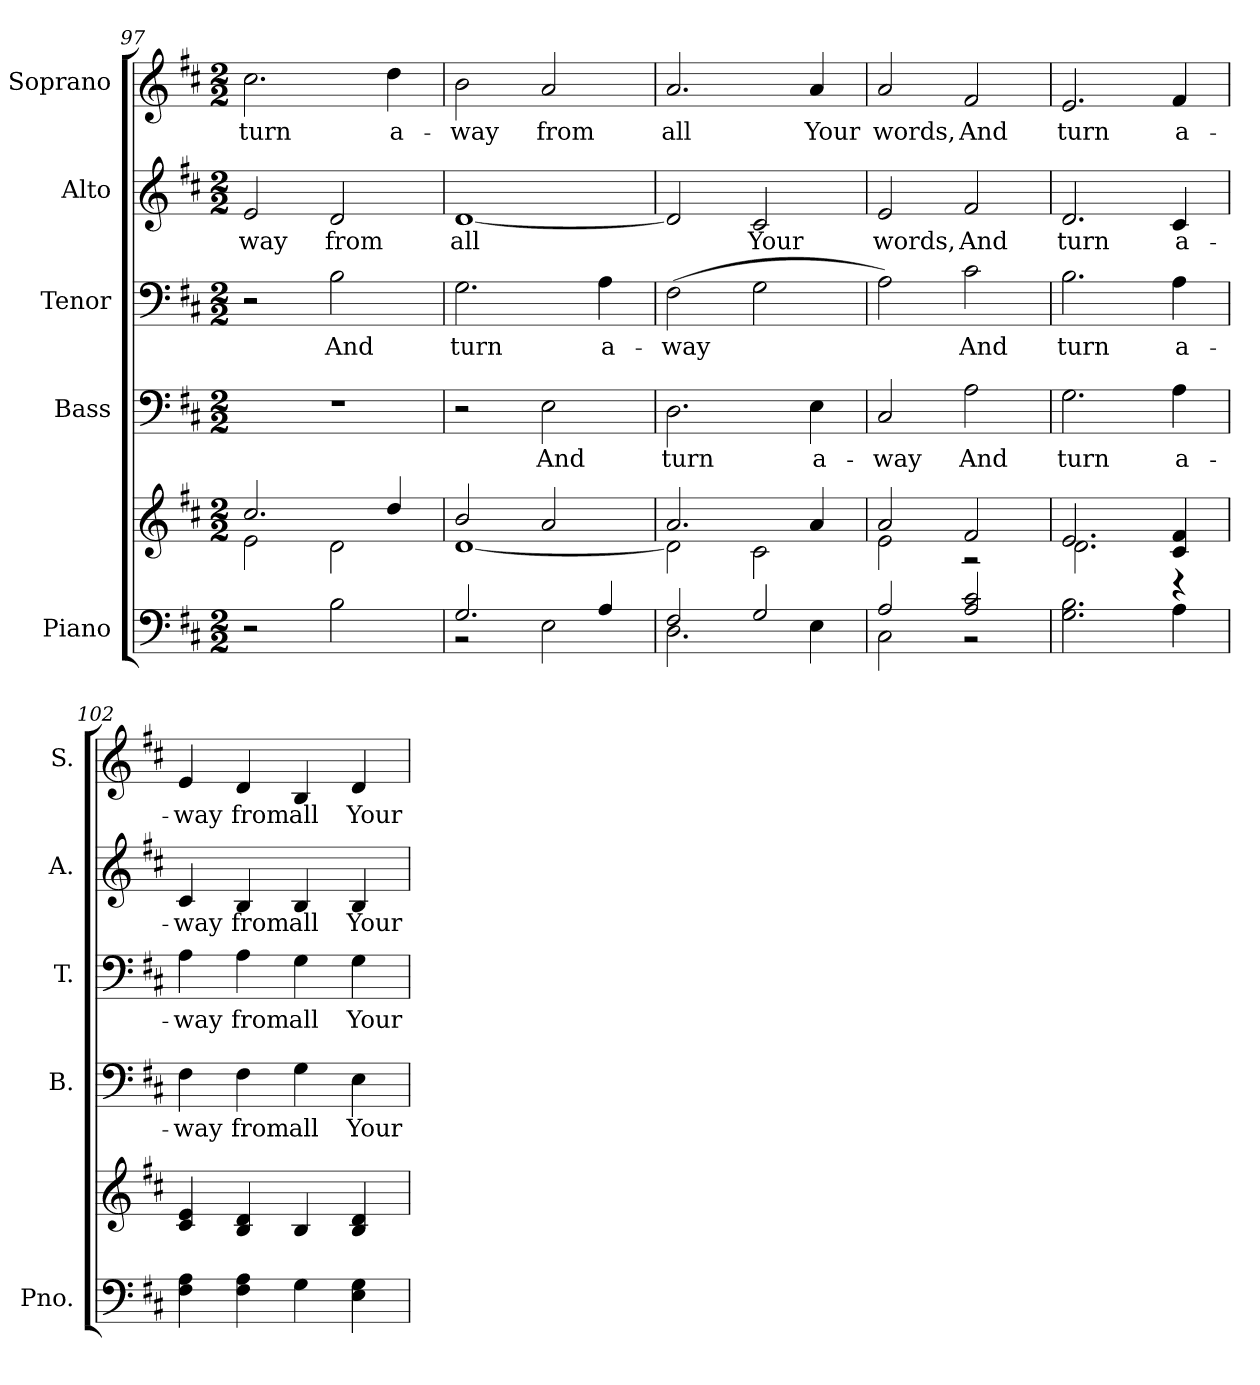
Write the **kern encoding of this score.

**kern	**kern	**kern	**text	**kern	**text	**kern	**text	**kern	**text
*part5	*part5	*part4	*part4	*part3	*part3	*part2	*part2	*part1	*part1
*staff6	*staff5	*staff4	*staff4	*staff3	*staff3	*staff2	*staff2	*staff1	*staff1
*I"Piano	*	*I"Bass	*	*I"Tenor	*	*I"Alto	*	*I"Soprano	*
*I'Pno.	*	*I'B.	*	*I'T.	*	*I'A.	*	*I'S.	*
*clefF4	*clefG2	*clefF4	*	*clefF4	*	*clefG2	*	*clefG2	*
*k[f#c#]	*k[f#c#]	*k[f#c#]	*	*k[f#c#]	*	*k[f#c#]	*	*k[f#c#]	*
*D:	*D:	*D:	*	*D:	*	*D:	*	*D:	*
*M2/2	*M2/2	*M2/2	*	*M2/2	*	*M2/2	*	*M2/2	*
=97	=97	=97	=97	=97	=97	=97	=97	=97	=97
*	*^	*	*	*	*	*	*	*	*
!	!	!	!	!	!	!	!	!LO:LY:b:color=#000000	!	!
!	!	!	!	!	!	!	!	!	!	!LO:LY:b:color=#000000
2r	2.cc#i/	2ei\	1r	.	2r	.	2ei/	-way	2.cc#i\	turn
!	!	!	!	!	!	!LO:LY:b:color=#000000	!	!	!	!
!	!	!	!	!	!	!	!	!LO:LY:b:color=#000000	!	!
2Bi\	.	2di\	.	.	2Bi\	And	2di/	from	.	.
!	!	!	!	!	!	!	!	!	!	!LO:LY:b:color=#000000
.	4ddi/	.	.	.	.	.	.	.	4ddi\	a-
=98	=98	=98	=98	=98	=98	=98	=98	=98	=98	=98
*^	*	*	*	*	*	*	*	*	*	*
!	!	!	!	!	!	!	!LO:LY:b:color=#000000	!	!	!	!
!	!	!	!	!	!	!	!	!	!LO:LY:b:color=#000000	!	!
!	!	!	!	!	!	!	!	!	!	!	!LO:LY:b:color=#000000
2.Gi/	2r	2bi/	[<1di	2r	.	2.Gi\	turn	[<1di	all	2bi\	-way
!	!	!	!	!	!LO:LY:b:color=#000000	!	!	!	!	!	!
!	!	!	!	!	!	!	!	!	!	!	!LO:LY:b:color=#000000
.	2Ei\	2ai/	.	2Ei\	And	.	.	.	.	2ai/	from
!	!	!	!	!	!	!	!LO:LY:b:color=#000000	!	!	!	!
4Ai/	.	.	.	.	.	4Ai\	a-	.	.	.	.
=99	=99	=99	=99	=99	=99	=99	=99	=99	=99	=99	=99
!	!	!	!	!	!LO:LY:b:color=#000000	!	!	!	!	!	!
!	!	!	!	!	!	!	!LO:LY:b:color=#000000	!	!	!	!
!	!	!	!	!	!	!	!	!	!	!	!LO:LY:b:color=#000000
2F#i/	2.Di\	2.ai/	2di\]	2.Di\	turn	(2F#i\	-way	2di/]	.	2.ai/	all
!	!	!	!	!	!	!	!	!	!LO:LY:b:color=#000000	!	!
2Gi/	.	.	2c#i\	.	.	2Gi\	.	2c#i/	Your	.	.
!	!	!	!	!	!LO:LY:b:color=#000000	!	!	!	!	!	!
!	!	!	!	!	!	!	!	!	!	!	!LO:LY:b:color=#000000
.	4Ei\	4ai/	.	4Ei\	a-	.	.	.	.	4ai/	Your
=100	=100	=100	=100	=100	=100	=100	=100	=100	=100	=100	=100
!	!	!	!	!	!LO:LY:b:color=#000000	!	!	!	!	!	!
!	!	!	!	!	!	!	!	!	!LO:LY:b:color=#000000	!	!
!	!	!	!	!	!	!	!	!	!	!	!LO:LY:b:color=#000000
2Ai/	2C#i\	2ai/	2ei\	2C#i/	-way	2Ai\)	.	2ei/	words,	2ai/	words,
!	!	!	!	!	!LO:LY:b:color=#000000	!	!	!	!	!	!
!	!	!	!	!	!	!	!LO:LY:b:color=#000000	!	!	!	!
!	!	!	!	!	!	!	!	!	!LO:LY:b:color=#000000	!	!
!	!	!	!	!	!	!	!	!	!	!	!LO:LY:b:color=#000000
2Ai/ 2c#i	2r	2f#i/	2r	2Ai\	And	2c#i\	And	2f#i/	And	2f#i/	And
*v	*v	*	*	*	*	*	*	*	*	*	*
=101	=101	=101	=101	=101	=101	=101	=101	=101	=101	=101
*^	*	*	*	*	*	*	*	*	*	*
!	!	!	!	!	!LO:LY:b:color=#000000	!	!	!	!	!	!
*v	*v	*	*	*	*	*	*	*	*	*	*
*^	*	*	*	*	*	*	*	*	*	*
!	!	!	!	!	!	!	!LO:LY:b:color=#000000	!	!	!	!
*v	*v	*	*	*	*	*	*	*	*	*	*
*^	*	*	*	*	*	*	*	*	*	*
!	!	!	!	!	!	!	!	!	!LO:LY:b:color=#000000	!	!
*v	*v	*	*	*	*	*	*	*	*	*	*
*^	*	*	*	*	*	*	*	*	*	*
!	!	!	!	!	!	!	!	!	!	!	!LO:LY:b:color=#000000
*v	*v	*	*	*	*	*	*	*	*	*	*
2.Gi\ 2.Bi	2.ei/	2.di\	2.Gi\	turn	2.Bi\	turn	2.di/	turn	2.ei/	turn
!	!	!	!	!LO:LY:b:color=#000000	!	!	!	!	!	!
!	!	!	!	!	!	!LO:LY:b:color=#000000	!	!	!	!
!	!	!	!	!	!	!	!	!LO:LY:b:color=#000000	!	!
!	!	!	!	!	!	!	!	!	!	!LO:LY:b:color=#000000
4Ai\	4c#i/ 4f#i	4r	4Ai\	a-	4Ai\	a-	4c#i/	a-	4f#i/	a-
*	*v	*v	*	*	*	*	*	*	*	*
!!LO:PB:g=z
=102	=102	=102	=102	=102	=102	=102	=102	=102	=102
*	*^	*	*	*	*	*	*	*	*
!	!	!	!	!LO:LY:b:color=#000000	!	!	!	!	!	!
*	*v	*v	*	*	*	*	*	*	*	*
*	*^	*	*	*	*	*	*	*	*
!	!	!	!	!	!	!LO:LY:b:color=#000000	!	!	!	!
*	*v	*v	*	*	*	*	*	*	*	*
*	*^	*	*	*	*	*	*	*	*
!	!	!	!	!	!	!	!	!LO:LY:b:color=#000000	!	!
*	*v	*v	*	*	*	*	*	*	*	*
*	*^	*	*	*	*	*	*	*	*
!	!	!	!	!	!	!	!	!	!	!LO:LY:b:color=#000000
*	*v	*v	*	*	*	*	*	*	*	*
4F#i\ 4Ai	4c#i/ 4ei	4F#i\	-way	4Ai\	-way	4c#i/	-way	4ei/	-way
!	!	!	!LO:LY:b:color=#000000	!	!	!	!	!	!
!	!	!	!	!	!LO:LY:b:color=#000000	!	!	!	!
!	!	!	!	!	!	!	!LO:LY:b:color=#000000	!	!
!	!	!	!	!	!	!	!	!	!LO:LY:b:color=#000000
4F#i\ 4Ai	4Bi/ 4di	4F#i\	from	4Ai\	from	4Bi/	from	4di/	from
!	!	!	!LO:LY:b:color=#000000	!	!	!	!	!	!
!	!	!	!	!	!LO:LY:b:color=#000000	!	!	!	!
!	!	!	!	!	!	!	!LO:LY:b:color=#000000	!	!
!	!	!	!	!	!	!	!	!	!LO:LY:b:color=#000000
4Gi\	4Bi/	4Gi\	all	4Gi\	all	4Bi/	all	4Bi/	all
!	!	!	!LO:LY:b:color=#000000	!	!	!	!	!	!
!	!	!	!	!	!LO:LY:b:color=#000000	!	!	!	!
!	!	!	!	!	!	!	!LO:LY:b:color=#000000	!	!
!	!	!	!	!	!	!	!	!	!LO:LY:b:color=#000000
4Ei\ 4Gi	4Bi/ 4di	4Ei\	Your	4Gi\	Your	4Bi/	Your	4di/	Your
=	=	=	=	=	=	=	=	=	=
*-	*-	*-	*-	*-	*-	*-	*-	*-	*-
